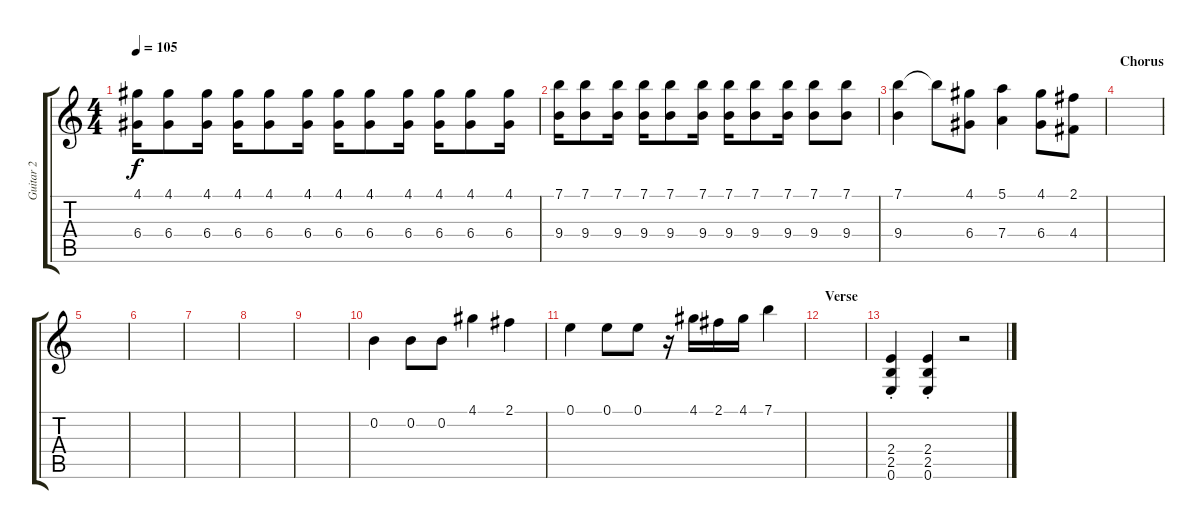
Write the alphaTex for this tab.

\track ("Guitar 2" "Guitar 2") {instrument overdrivenguitar}
\staff {score tabs}
\tuning (E4 B3 G3 D3 A2 E2) {hide}
\ts (4 4)
\tempo 105
\clef g2
\ks c
(4.1 6.4).16{dy f volume 10} (4.1 6.4).8 (4.1 6.4).16 (4.1 6.4).16 (4.1 6.4).8 (4.1 6.4).16 (4.1 6.4).16 (4.1 6.4).8 (4.1 6.4).16 (4.1 6.4).16 (4.1 6.4).8 (4.1 6.4).16 |
(7.1 9.4).16{volume 10} (7.1 9.4).8 (7.1 9.4).16 (7.1 9.4).16 (7.1 9.4).8 (7.1 9.4).16 (7.1 9.4).16 (7.1 9.4).8 (7.1 9.4).16 (7.1 9.4).8 (7.1 9.4).8 |
(7.1 9.4).4 7.1{t}.8 (4.1 6.4).8 (5.1 7.4).4 (4.1 6.4).8 (2.1 4.4).8 |
\section ("" "Chorus")
|
|
|
|
|
|
0.2.4 0.2.8 0.2.8 4.1.4 2.1.4 |
0.1.4 0.1.8 0.1.8 r.16 4.1.16 2.1.16 4.1.16 7.1.4 |
\section ("" "Verse")
|
(2.4{st} 2.5 0.6).4 (2.4{st} 2.5 0.6).4 r.2
